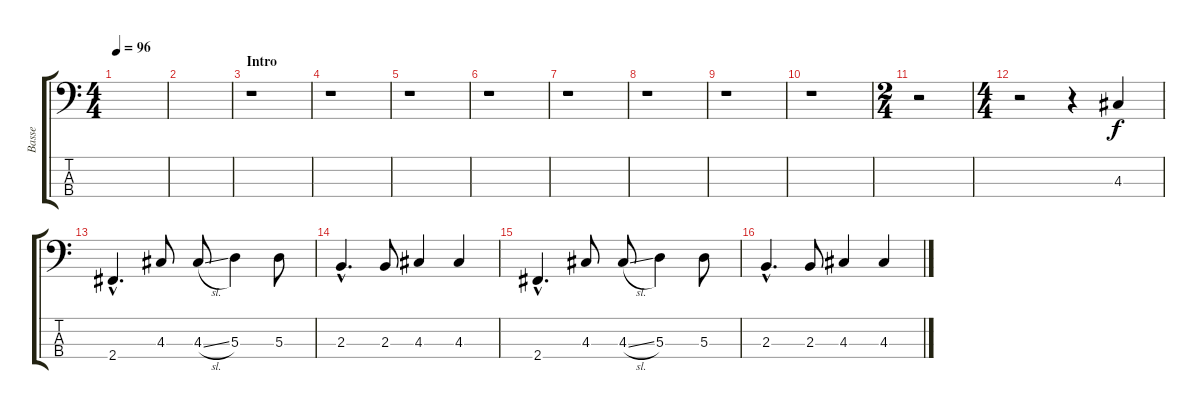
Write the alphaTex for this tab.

\track ("Basse" "Basse") {instrument electricbasspick}
\staff {score tabs}
\tuning (G2 D2 A1 E1) {hide}
\ts (4 4)
\tempo 96
\clef f4
\ks c
|
|
\section ("" "Intro")
r.1 |
r.1 |
r.1 |
r.1 |
r.1 |
r.1 |
r.1 |
r.1 |
\ts (2 4)
r.2 |
\ts (4 4)
r.2 r.4 4.3.4 |
2.4{hac}.4{d} 4.3.8 4.3{sl}.8 5.3.4 5.3.8 |
2.3{hac}.4{d} 2.3.8 4.3.4 4.3.4 |
2.4{hac}.4{d} 4.3.8 4.3{sl}.8 5.3.4 5.3.8 |
2.3{hac}.4{d} 2.3.8 4.3.4 4.3.4
